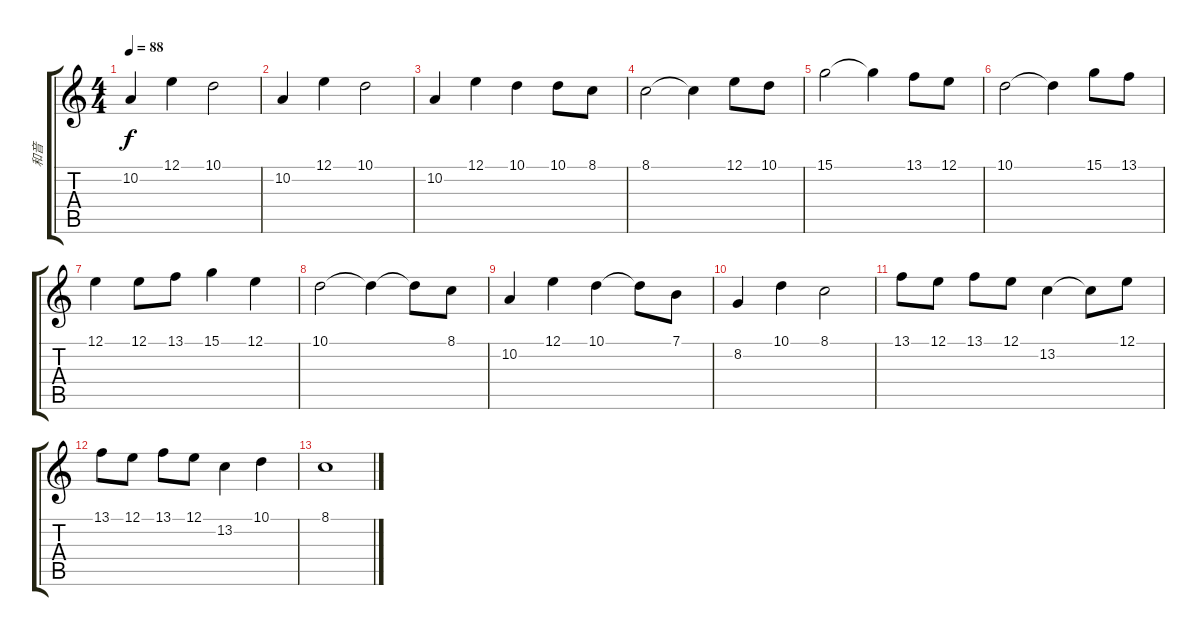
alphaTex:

\track ("和音" "和音") {instrument fx6goblins}
\staff {score tabs}
\tuning (E4 B3 G3 D3 A2 E2) {hide}
\ts (4 4)
\tempo 88
\clef g2
\ks c
10.2.4{dy f} 12.1.4 10.1.2 |
10.2.4 12.1.4 10.1.2 |
10.2.4 12.1.4 10.1.4 10.1.8 8.1.8 |
8.1.2 8.1{t}.4 12.1.8 10.1.8 |
15.1.2 15.1{t}.4 13.1.8 12.1.8 |
10.1.2 10.1{t}.4 15.1.8 13.1.8 |
12.1.4 12.1.8 13.1.8 15.1.4 12.1.4 |
10.1.2 10.1{t}.4 10.1{t}.8 8.1.8 |
10.2.4 12.1.4 10.1.4 10.1{t}.8 7.1.8 |
8.2.4 10.1.4 8.1.2 |
13.1.8 12.1.8 13.1.8 12.1.8 13.2.4 13.2{t}.8 12.1.8 |
13.1.8 12.1.8 13.1.8 12.1.8 13.2.4 10.1.4 |
8.1.1
